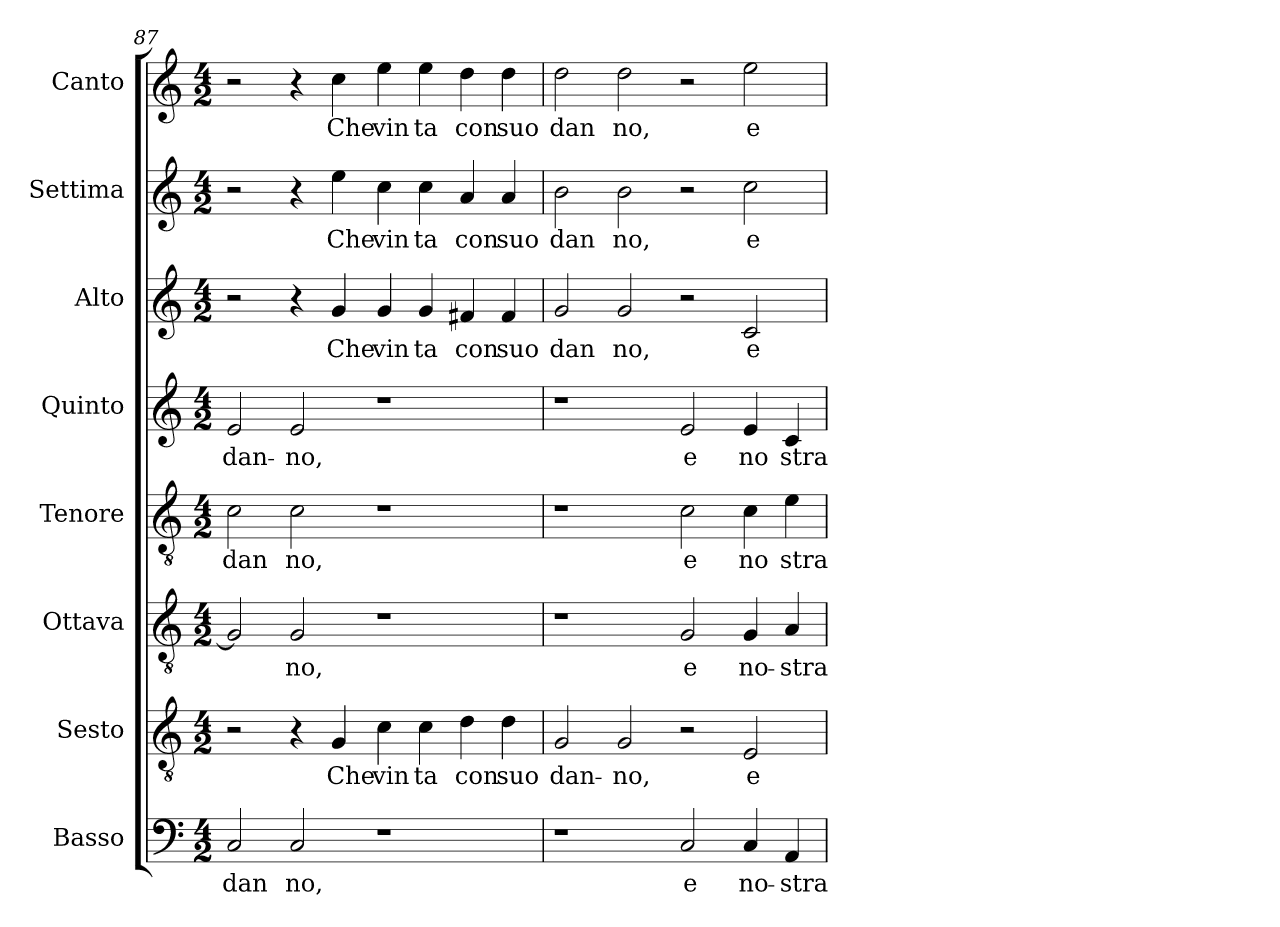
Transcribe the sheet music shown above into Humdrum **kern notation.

**kern	**text	**kern	**text	**kern	**text	**kern	**text	**kern	**text	**kern	**text	**kern	**text	**kern	**text
*part8	*part8	*part7	*part7	*part6	*part6	*part5	*part5	*part4	*part4	*part3	*part3	*part2	*part2	*part1	*part1
*staff8	*staff8	*staff7	*staff7	*staff6	*staff6	*staff5	*staff5	*staff4	*staff4	*staff3	*staff3	*staff2	*staff2	*staff1	*staff1
*I"Basso	*	*I"Sesto	*	*I"Ottava	*	*I"Tenore	*	*I"Quinto	*	*I"Alto	*	*I"Settima	*	*I"Canto	*
*I'Basso	*	*I'Sesto	*	*I'Ottava	*	*I'Tenore	*	*I'Quinto	*	*I'Alto	*	*I'Settima	*	*I'Canto	*
*clefF4	*	*clefGv2	*	*clefGv2	*	*clefGv2	*	*clefG2	*	*clefG2	*	*clefG2	*	*clefG2	*
*M4/2	*	*M4/2	*	*M4/2	*	*M4/2	*	*M4/2	*	*M4/2	*	*M4/2	*	*M4/2	*
=87	=87	=87	=87	=87	=87	=87	=87	=87	=87	=87	=87	=87	=87	=87	=87
!	!LO:LY:b:cj	!	!	!	!	!	!LO:LY:b:cj	!	!LO:LY:b:cj	!	!	!	!	!	!
2C/	dan	2r	.	2G/]	.	2c\	dan	2e/	dan-	2r	.	2r	.	2r	.
!	!LO:LY:b:cj	!	!	!	!LO:LY:b:cj	!	!LO:LY:b:cj	!	!LO:LY:b:cj	!	!	!	!	!	!
2C/	no,	4r	.	2G/	-no,	2c\	no,	2e/	-no,	4r	.	4r	.	4r	.
!	!	!	!LO:LY:b:cj	!	!	!	!	!	!	!	!LO:LY:b:cj	!	!LO:LY:b:cj	!	!LO:LY:b:cj
.	.	4G/	Che	.	.	.	.	.	.	4g/	Che	4ee\	Che	4cc\	Che
!	!	!	!LO:LY:b:cj	!	!	!	!	!	!	!	!LO:LY:b:cj	!	!LO:LY:b:cj	!	!LO:LY:b:cj
1r	.	4c\	vin	1r	.	1r	.	1r	.	4g/	vin	4cc\	vin	4ee\	vin
!	!	!	!LO:LY:b:cj	!	!	!	!	!	!	!	!LO:LY:b:cj	!	!LO:LY:b:cj	!	!LO:LY:b:cj
.	.	4c\	ta	.	.	.	.	.	.	4g/	ta	4cc\	ta	4ee\	ta
!	!	!	!LO:LY:b:cj	!	!	!	!	!	!	!	!LO:LY:b:cj	!	!LO:LY:b:cj	!	!LO:LY:b:cj
.	.	4d\	con	.	.	.	.	.	.	4f#X/	con	4a/	con	4dd\	con
!	!	!	!LO:LY:b:cj	!	!	!	!	!	!	!	!LO:LY:b:cj	!	!LO:LY:b:cj	!	!LO:LY:b:cj
.	.	4d\	suo	.	.	.	.	.	.	4f#/	suo	4a/	suo	4dd\	suo
!!LO:PB:g=z
=88	=88	=88	=88	=88	=88	=88	=88	=88	=88	=88	=88	=88	=88	=88	=88
!	!	!	!LO:LY:b:cj	!	!	!	!	!	!	!	!LO:LY:b:cj	!	!LO:LY:b:cj	!	!LO:LY:b:cj
1r	.	2G/	dan-	1r	.	1r	.	1r	.	2g/	dan	2b\	dan	2dd\	dan
!	!	!	!LO:LY:b:cj	!	!	!	!	!	!	!	!LO:LY:b:cj	!	!LO:LY:b:cj	!	!LO:LY:b:cj
.	.	2G/	-no,	.	.	.	.	.	.	2g/	no,	2b\	no,	2dd\	no,
!	!LO:LY:b:cj	!	!	!	!LO:LY:b:cj	!	!LO:LY:b:cj	!	!LO:LY:b:cj	!	!	!	!	!	!
2C/	e	2r	.	2G/	e	2c\	e	2e/	e	2r	.	2r	.	2r	.
!	!LO:LY:b:cj	!	!LO:LY:b:cj	!	!LO:LY:b:cj	!	!LO:LY:b:cj	!	!LO:LY:b:cj	!	!LO:LY:b:cj	!	!LO:LY:b:cj	!	!LO:LY:b:cj
4C/	no-	2E/	e	4G/	no-	4c\	no	4e/	no	2c/	e	2cc\	e	2ee\	e
!	!LO:LY:b:cj	!	!	!	!LO:LY:b:cj	!	!LO:LY:b:cj	!	!LO:LY:b:cj	!	!	!	!	!	!
4AA/	-stra	.	.	4A/	-stra	4e\	stra	4c/	stra	.	.	.	.	.	.
=	=	=	=	=	=	=	=	=	=	=	=	=	=	=	=
*-	*-	*-	*-	*-	*-	*-	*-	*-	*-	*-	*-	*-	*-	*-	*-
